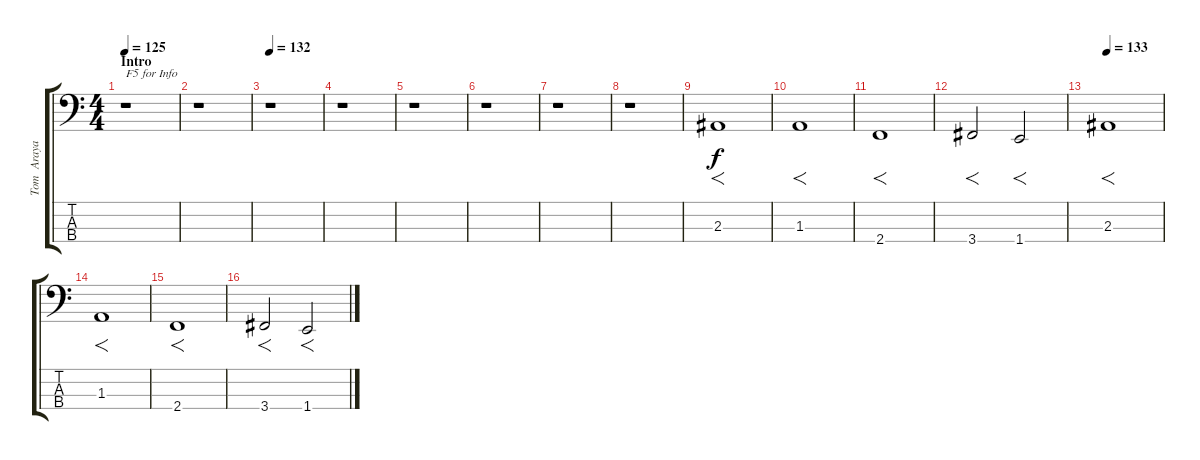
\track ("Tom  Araya" "Tom  Araya") {instrument electricbasspick}
\staff {score tabs}
\tuning (Gb2 Db2 Ab1 Eb1) {hide}
\ts (4 4)
\section ("" "Intro")
\tempo 125
\tempo 134
\tempo 125
\clef f4
\ks c
r.1{txt "F5 for Info" dy f instrument electricbasspick} |
r.1 |
\tempo 132
r.1 |
r.1 |
r.1 |
r.1 |
r.1 |
r.1 |
2.3.1{f} |
1.3.1{f} |
2.4.1{f} |
3.4.2{f} 1.4.2{f} |
\tempo 133
2.3.1{f} |
1.3.1{f} |
2.4.1{f} |
3.4.2{f} 1.4.2{f}
